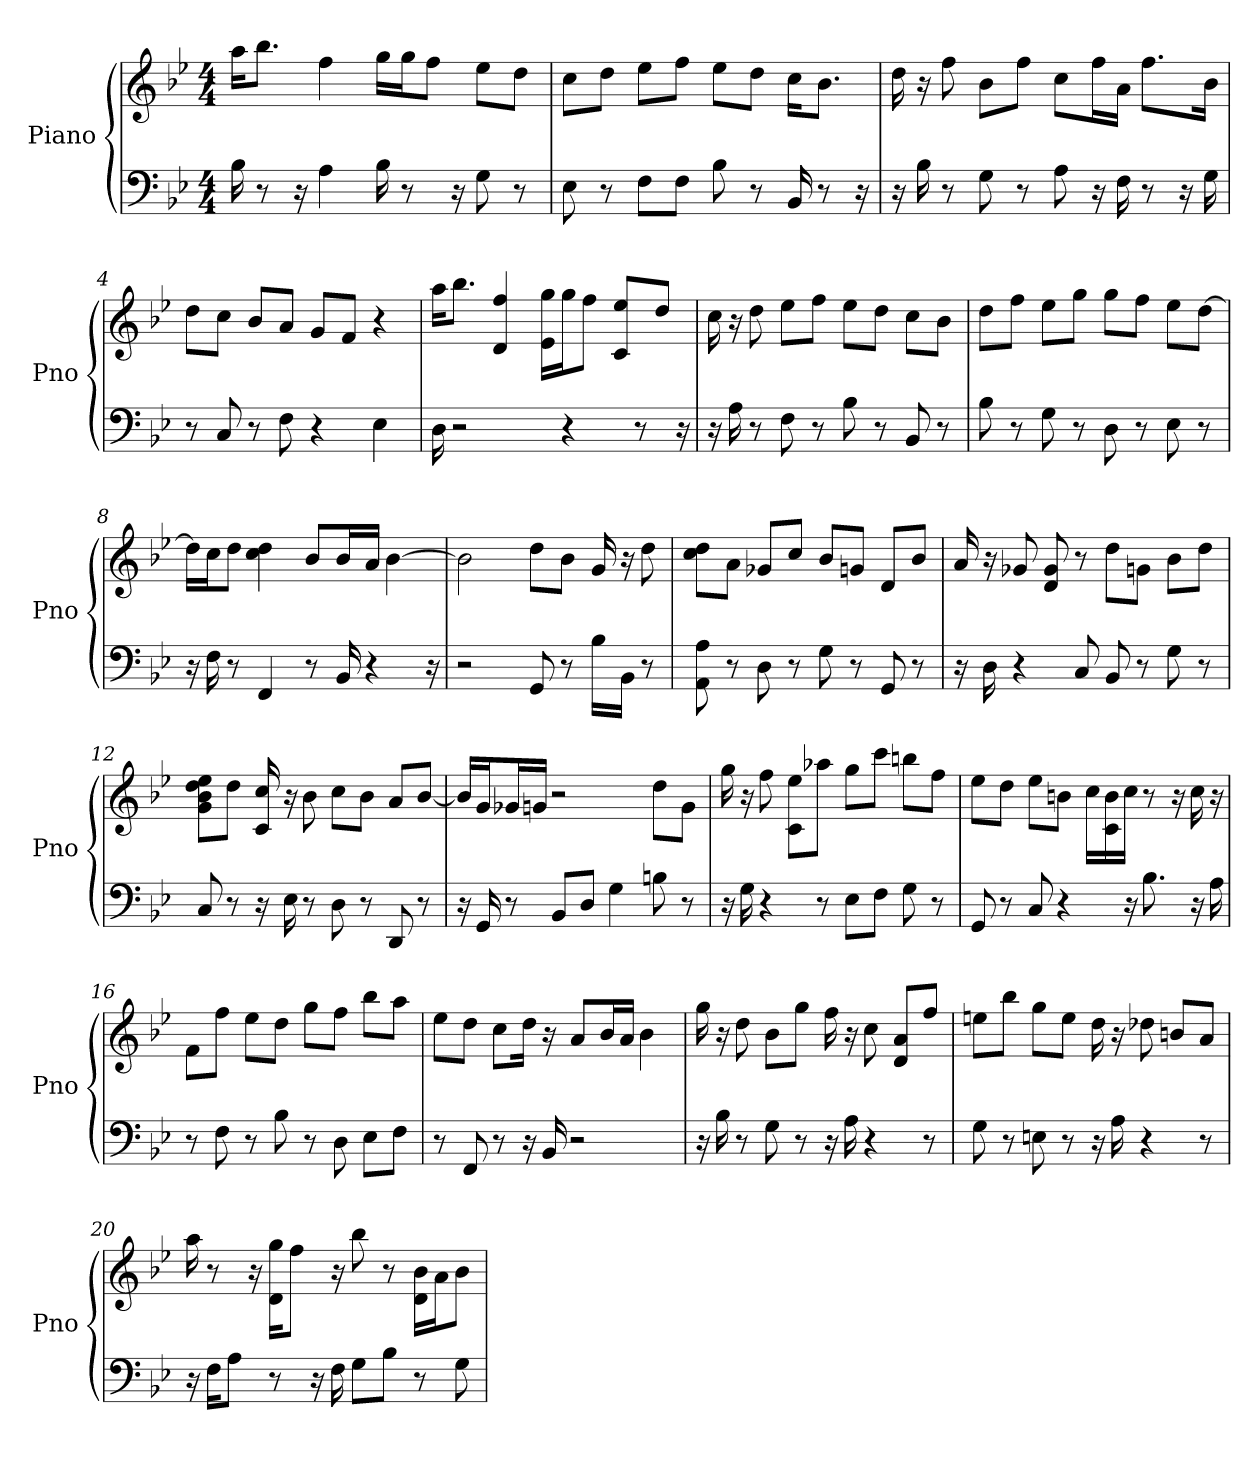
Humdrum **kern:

**kern	**kern
*part1	*part1
*staff2	*staff1
*I"Piano	*
*I'Pno	*
*clefF4	*clefG2
*k[b-e-]	*k[b-e-]
*B-:	*B-:
*M4/4	*M4/4
*MM143	*MM143
=1	=1
16B-	16aa\KL
8r	8.bb-\J
16r	.
4A	4ff
16B-	16gg\LL
8r	16gg\J
.	8ff\J
16r	.
8G	8ee-\L
8r	8dd\J
=2	=2
8E-	8cc\L
8r	8dd\J
8F\L	8ee-\L
8F\J	8ff\J
8B-	8ee-\L
8r	8dd\J
16BB-	16cc\KL
8r	8.b-\J
16r	.
=3	=3
16r	16dd
16B-	16r
8r	8ff
8G	8b-\L
8r	8ff\J
8A	8cc\L
16r	16ff\L
16F	16a\JJ
8r	8.ff\L
16r	.
16G	16b-\Jk
=4	=4
8r	8dd\L
8C	8cc\J
8r	8b-/L
8F	8a/J
4r	8g/L
.	8f/J
4E-	4r
=5	=5
16D	16aa\KL
2r	8.bb-\J
.	4ff 4d
.	16gg\ 16e-\LL
4r	16gg\J
.	8ff\J
.	8c/ 8ee-/L
8r	.
.	8dd/J
16r	.
=6	=6
16r	16cc
16A	16r
8r	8dd
8F	8ee-\L
8r	8ff\J
8B-	8ee-\L
8r	8dd\J
8BB-	8cc\L
8r	8b-\J
=7	=7
8B-	8dd\L
8r	8ff\J
8G	8ee-\L
8r	8gg\J
8D	8gg\L
8r	8ff\J
8E-	8ee-\L
8r	[8dd\J
=8	=8
16r	16dd\LL]
16F	16cc\J
8r	8dd\J
4FF	4dd 4cc
8r	8b-/L
16BB-	16b-/L
4r	16a/JJ
.	[4b-
16r	.
=9	=9
2r	2b-]
8GG	8dd\L
8r	8b-\J
16B-\LL	16g
16BB-\JJ	16r
8r	8dd
=10	=10
8A 8AA	8dd\ 8cc\L
8r	8a\J
8D	8g-/L
8r	8cc/J
8G	8b-/L
8r	8g/J
8GG	8d/L
8r	8b-/J
=11	=11
16r	16a
16D	16r
4r	8g-
.	8g- 8d
8C	8r
8BB-	8dd\L
8r	8g\J
8G	8b-\L
8r	8dd\J
=12	=12
8C	8dd\ 8g\ 8ee-\ 8b-\L
8r	8dd\J
16r	16c 16cc
16E-	16r
8r	8b-
8D	8cc\L
8r	8b-\J
8DD	8a/L
8r	[8b-/J
=13	=13
16r	16b-/LL]
16GG	16g/J
8r	16g-/L
.	16g/JJ
8BB-/L	2r
8D/J	.
4G	.
8B	8dd\L
8r	8g\J
=14	=14
16r	16gg
16G	16r
4r	8ff
.	8ee-\ 8c\L
8r	8aa-\J
8E-\L	8gg\L
8F\J	8ccc\J
8G	8bb\L
8r	8ff\J
=15	=15
8GG	8ee-\L
8r	8dd\J
8C	8ee-\L
4r	8b\J
.	16cc\LL
.	16c\ 16b\
16r	16cc\JJ
8.B-	8r
.	16r
16r	16cc
16A	16r
=16	=16
8r	8f\L
8F	8ff\J
8r	8ee-\L
8B-	8dd\J
8r	8gg\L
8D	8ff\J
8E-\L	8bb-\L
8F\J	8aa\J
=17	=17
8r	8ee-\L
8FF	8dd\J
8r	8cc\L
16r	16dd\Jk
16BB-	16r
2r	8a/L
.	16b-/L
.	16a/JJ
.	4b-
=18	=18
16r	16gg
16B-	16r
8r	8dd
8G	8b-\L
8r	8gg\J
16r	16ff
16A	16r
4r	8cc
.	8d/ 8a/L
8r	8ff/J
=19	=19
8G	8ee\L
8r	8bb-\J
8E	8gg\L
8r	8ee\J
16r	16dd
16A	16r
4r	8dd-
.	8b/L
8r	8a/J
=20	=20
16r	16aa
16F\KL	8r
8A\J	.
.	16r
8r	16gg\ 16d\KL
.	8ff\J
16r	.
16F	16r
8G\L	8bb-
8B-\J	8r
8r	16b-\ 16d\LL
.	16a\J
8G	8b-\J
=	=
*-	*-
